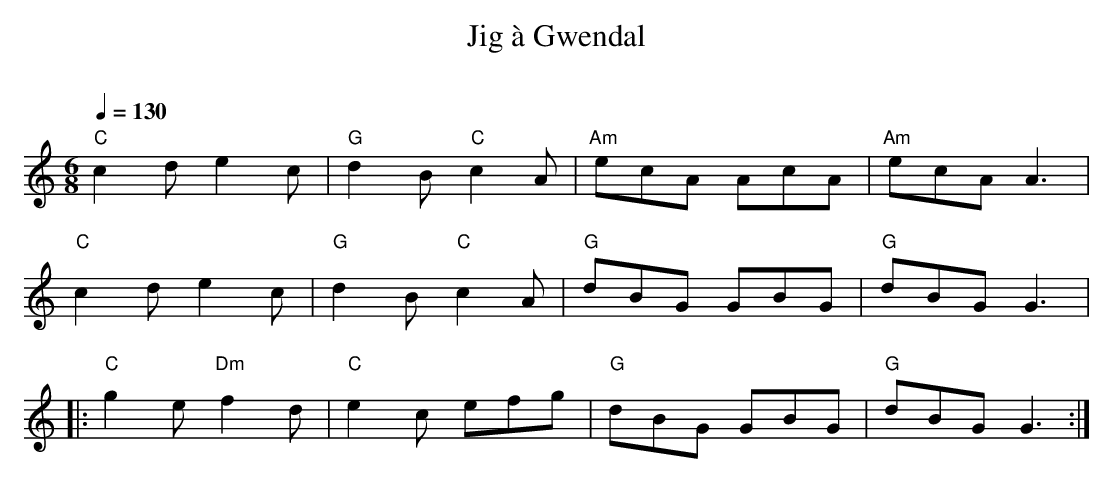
X:1
T:Jig à Gwendal
C:
M:6/8
L:1/8
Q:1/4=130
K:Cmaj
"C"c2d e2c|"G"d2B "C"c2A|"Am"ecA AcA|"Am"ecA A3|
"C"c2d e2c|"G"d2B "C"c2A|"G" dBG GBG|"G" dBG G3|
|:"C"g2e "Dm"f2d|"C"e2c efg|"G" dBG GBG|"G" dBG G3:|
